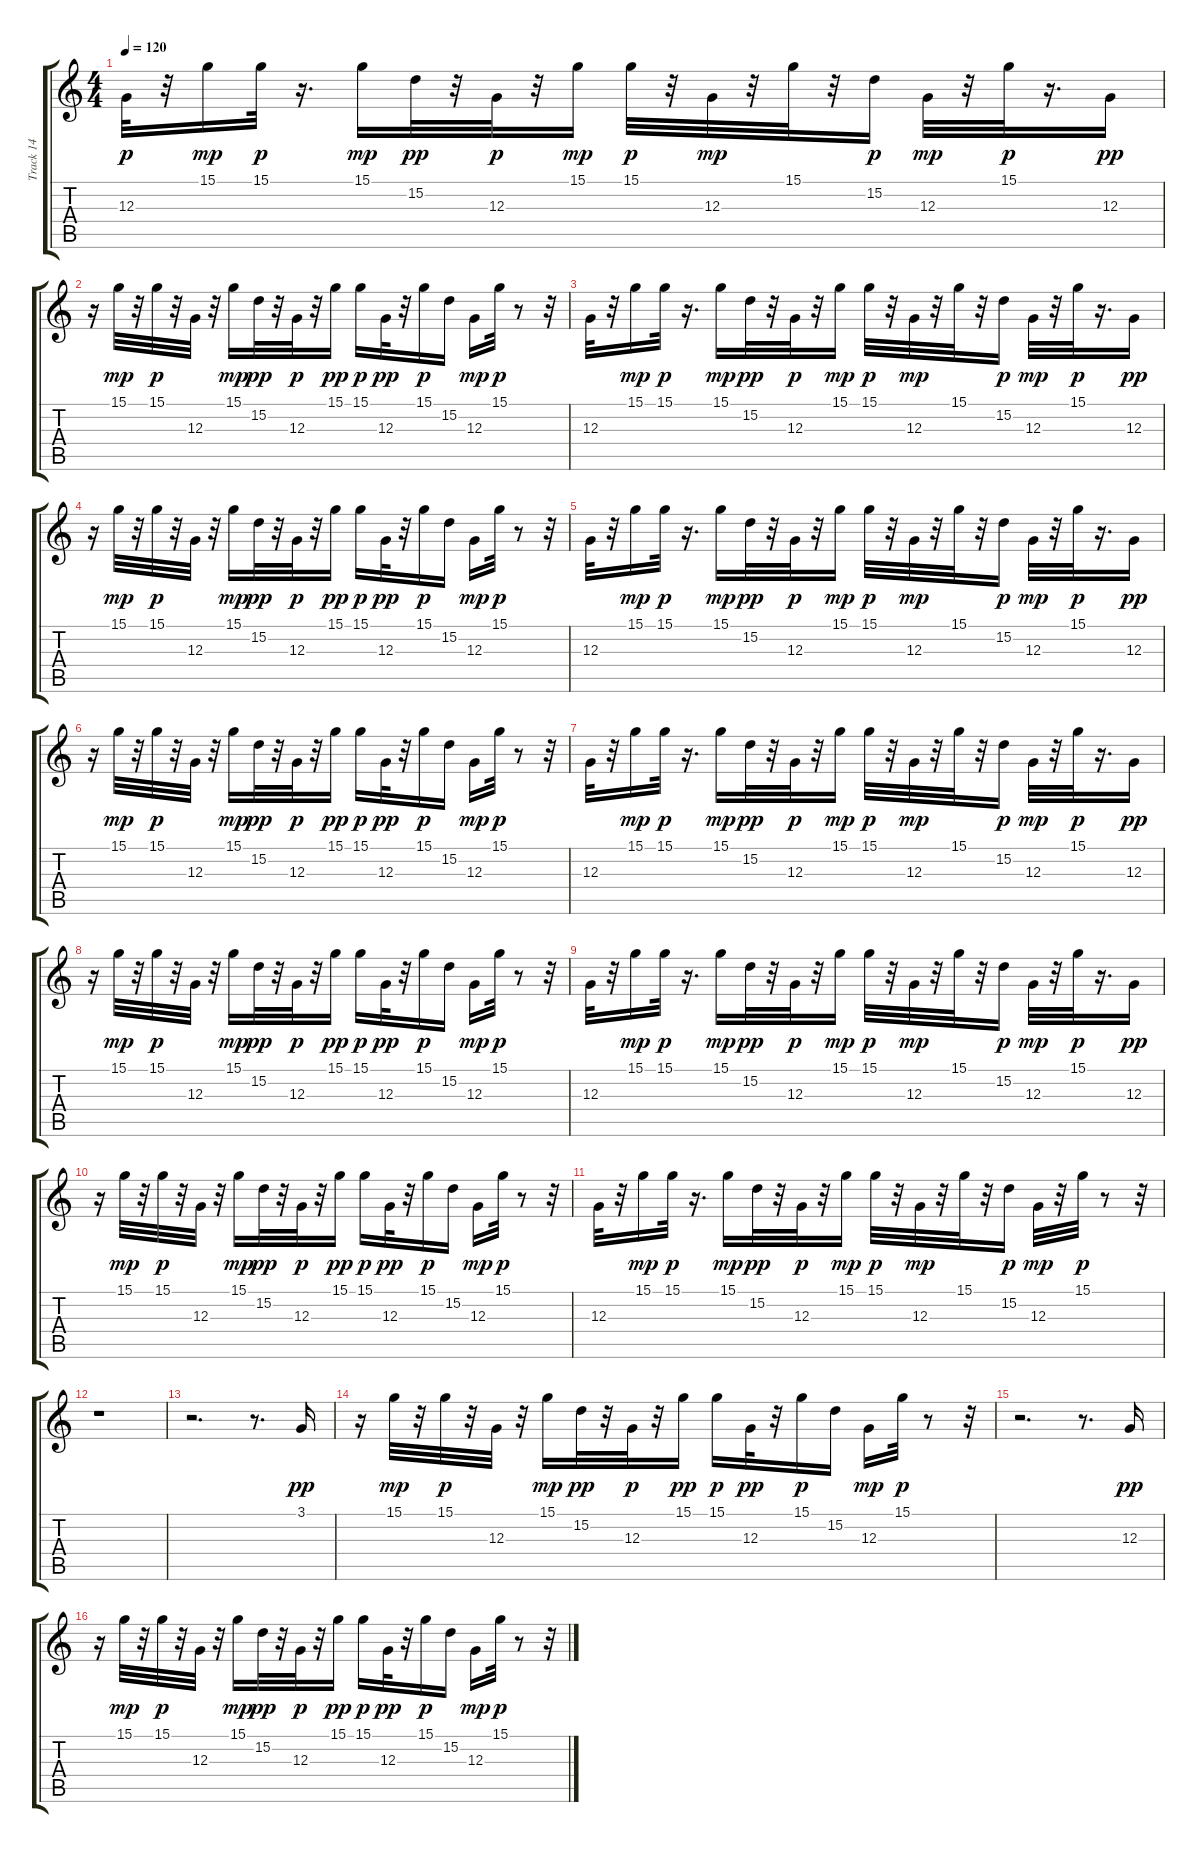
\track ("Track 14" "Track 14") {instrument synthdrum}
\staff {score tabs}
\tuning (E4 B3 G3 D3 A2 E2) {hide}
\ts (4 4)
\tempo 120
\clef g2
\ks c
12.3.32{dy p} r.32 15.1.16{dy mp} 15.1.32{dy p} r.16{d} 15.1.16{dy mp} 15.2.32{dy pp} r.32 12.3.32{dy p} r.32 15.1.16{dy mp} 15.1.32{dy p} r.32 12.3.32{dy mp} r.32 15.1.32 r.32 15.2.16{dy p} 12.3.32{dy mp} r.32 15.1.32{dy p} r.16{d} 12.3.16{dy pp} |
r.16 15.1.32{dy mp} r.32 15.1.32{dy p} r.32 12.3.32 r.32 15.1.16{dy mp} 15.2.32{dy pp} r.32 12.3.32{dy p} r.32 15.1.16{dy pp} 15.1.16{dy p} 12.3.32{dy pp} r.32 15.1.16{dy p} 15.2.16 12.3.16{dy mp} 15.1.32{dy p} r.8 r.32 |
12.3.32 r.32 15.1.16{dy mp} 15.1.32{dy p} r.16{d} 15.1.16{dy mp} 15.2.32{dy pp} r.32 12.3.32{dy p} r.32 15.1.16{dy mp} 15.1.32{dy p} r.32 12.3.32{dy mp} r.32 15.1.32 r.32 15.2.16{dy p} 12.3.32{dy mp} r.32 15.1.32{dy p} r.16{d} 12.3.16{dy pp} |
r.16 15.1.32{dy mp} r.32 15.1.32{dy p} r.32 12.3.32 r.32 15.1.16{dy mp} 15.2.32{dy pp} r.32 12.3.32{dy p} r.32 15.1.16{dy pp} 15.1.16{dy p} 12.3.32{dy pp} r.32 15.1.16{dy p} 15.2.16 12.3.16{dy mp} 15.1.32{dy p} r.8 r.32 |
12.3.32 r.32 15.1.16{dy mp} 15.1.32{dy p} r.16{d} 15.1.16{dy mp} 15.2.32{dy pp} r.32 12.3.32{dy p} r.32 15.1.16{dy mp} 15.1.32{dy p} r.32 12.3.32{dy mp} r.32 15.1.32 r.32 15.2.16{dy p} 12.3.32{dy mp} r.32 15.1.32{dy p} r.16{d} 12.3.16{dy pp} |
r.16 15.1.32{dy mp} r.32 15.1.32{dy p} r.32 12.3.32 r.32 15.1.16{dy mp} 15.2.32{dy pp} r.32 12.3.32{dy p} r.32 15.1.16{dy pp} 15.1.16{dy p} 12.3.32{dy pp} r.32 15.1.16{dy p} 15.2.16 12.3.16{dy mp} 15.1.32{dy p} r.8 r.32 |
12.3.32 r.32 15.1.16{dy mp} 15.1.32{dy p} r.16{d} 15.1.16{dy mp} 15.2.32{dy pp} r.32 12.3.32{dy p} r.32 15.1.16{dy mp} 15.1.32{dy p} r.32 12.3.32{dy mp} r.32 15.1.32 r.32 15.2.16{dy p} 12.3.32{dy mp} r.32 15.1.32{dy p} r.16{d} 12.3.16{dy pp} |
r.16 15.1.32{dy mp} r.32 15.1.32{dy p} r.32 12.3.32 r.32 15.1.16{dy mp} 15.2.32{dy pp} r.32 12.3.32{dy p} r.32 15.1.16{dy pp} 15.1.16{dy p} 12.3.32{dy pp} r.32 15.1.16{dy p} 15.2.16 12.3.16{dy mp} 15.1.32{dy p} r.8 r.32 |
12.3.32 r.32 15.1.16{dy mp} 15.1.32{dy p} r.16{d} 15.1.16{dy mp} 15.2.32{dy pp} r.32 12.3.32{dy p} r.32 15.1.16{dy mp} 15.1.32{dy p} r.32 12.3.32{dy mp} r.32 15.1.32 r.32 15.2.16{dy p} 12.3.32{dy mp} r.32 15.1.32{dy p} r.16{d} 12.3.16{dy pp} |
r.16 15.1.32{dy mp} r.32 15.1.32{dy p} r.32 12.3.32 r.32 15.1.16{dy mp} 15.2.32{dy pp} r.32 12.3.32{dy p} r.32 15.1.16{dy pp} 15.1.16{dy p} 12.3.32{dy pp} r.32 15.1.16{dy p} 15.2.16 12.3.16{dy mp} 15.1.32{dy p} r.8 r.32 |
12.3.32 r.32 15.1.16{dy mp} 15.1.32{dy p} r.16{d} 15.1.16{dy mp} 15.2.32{dy pp} r.32 12.3.32{dy p} r.32 15.1.16{dy mp} 15.1.32{dy p} r.32 12.3.32{dy mp} r.32 15.1.32 r.32 15.2.16{dy p} 12.3.32{dy mp} r.32 15.1.32{dy p} r.8 r.32 |
r.1 |
r.2{d} r.8{d} 3.1.16{dy pp} |
r.16 15.1.32{dy mp} r.32 15.1.32{dy p} r.32 12.3.32 r.32 15.1.16{dy mp} 15.2.32{dy pp} r.32 12.3.32{dy p} r.32 15.1.16{dy pp} 15.1.16{dy p} 12.3.32{dy pp} r.32 15.1.16{dy p} 15.2.16 12.3.16{dy mp} 15.1.32{dy p} r.8 r.32 |
r.2{d} r.8{d} 12.3.16{dy pp} |
r.16 15.1.32{dy mp} r.32 15.1.32{dy p} r.32 12.3.32 r.32 15.1.16{dy mp} 15.2.32{dy pp} r.32 12.3.32{dy p} r.32 15.1.16{dy pp} 15.1.16{dy p} 12.3.32{dy pp} r.32 15.1.16{dy p} 15.2.16 12.3.16{dy mp} 15.1.32{dy p} r.8 r.32
